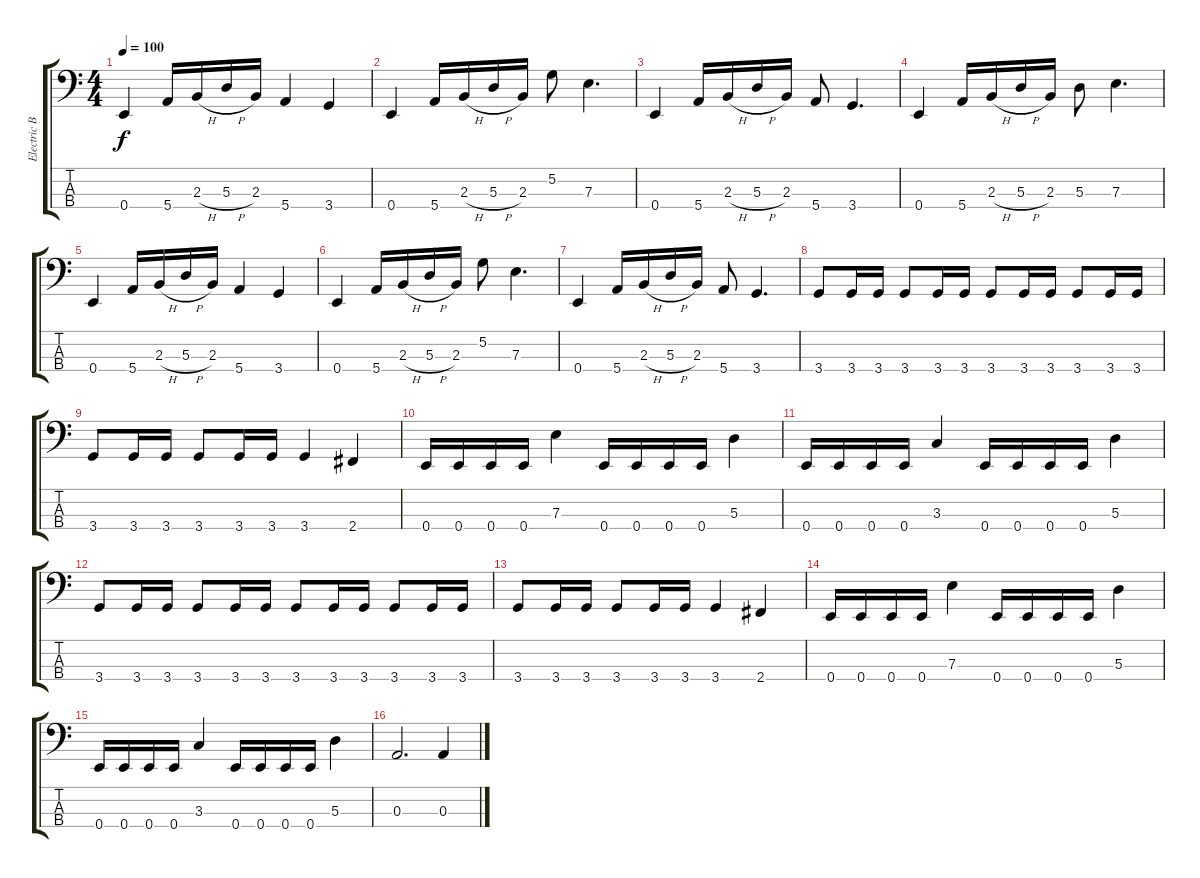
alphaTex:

\track ("Electric Bass" "Electric B") {instrument electricbassfinger}
\staff {score tabs}
\tuning (G2 D2 A1 E1) {hide}
\ts (4 4)
\tempo 100
\clef f4
\ks c
0.4.4{dy f} 5.4.16 2.3{h}.16 5.3{h}.16 2.3.16 5.4.4 3.4.4 |
0.4.4 5.4.16 2.3{h}.16 5.3{h}.16 2.3.16 5.2.8 7.3.4{d} |
0.4.4 5.4.16 2.3{h}.16 5.3{h}.16 2.3.16 5.4.8 3.4.4{d} |
0.4.4 5.4.16 2.3{h}.16 5.3{h}.16 2.3.16 5.3.8 7.3.4{d} |
0.4.4 5.4.16 2.3{h}.16 5.3{h}.16 2.3.16 5.4.4 3.4.4 |
0.4.4 5.4.16 2.3{h}.16 5.3{h}.16 2.3.16 5.2.8 7.3.4{d} |
0.4.4 5.4.16 2.3{h}.16 5.3{h}.16 2.3.16 5.4.8 3.4.4{d} |
3.4.8 3.4.16 3.4.16 3.4.8 3.4.16 3.4.16 3.4.8 3.4.16 3.4.16 3.4.8 3.4.16 3.4.16 |
3.4.8 3.4.16 3.4.16 3.4.8 3.4.16 3.4.16 3.4.4 2.4.4 |
0.4.16 0.4.16 0.4.16 0.4.16 7.3.4 0.4.16 0.4.16 0.4.16 0.4.16 5.3.4 |
0.4.16 0.4.16 0.4.16 0.4.16 3.3.4 0.4.16 0.4.16 0.4.16 0.4.16 5.3.4 |
3.4.8 3.4.16 3.4.16 3.4.8 3.4.16 3.4.16 3.4.8 3.4.16 3.4.16 3.4.8 3.4.16 3.4.16 |
3.4.8 3.4.16 3.4.16 3.4.8 3.4.16 3.4.16 3.4.4 2.4.4 |
0.4.16 0.4.16 0.4.16 0.4.16 7.3.4 0.4.16 0.4.16 0.4.16 0.4.16 5.3.4 |
0.4.16 0.4.16 0.4.16 0.4.16 3.3.4 0.4.16 0.4.16 0.4.16 0.4.16 5.3.4 |
0.3.2{d} 0.3.4
